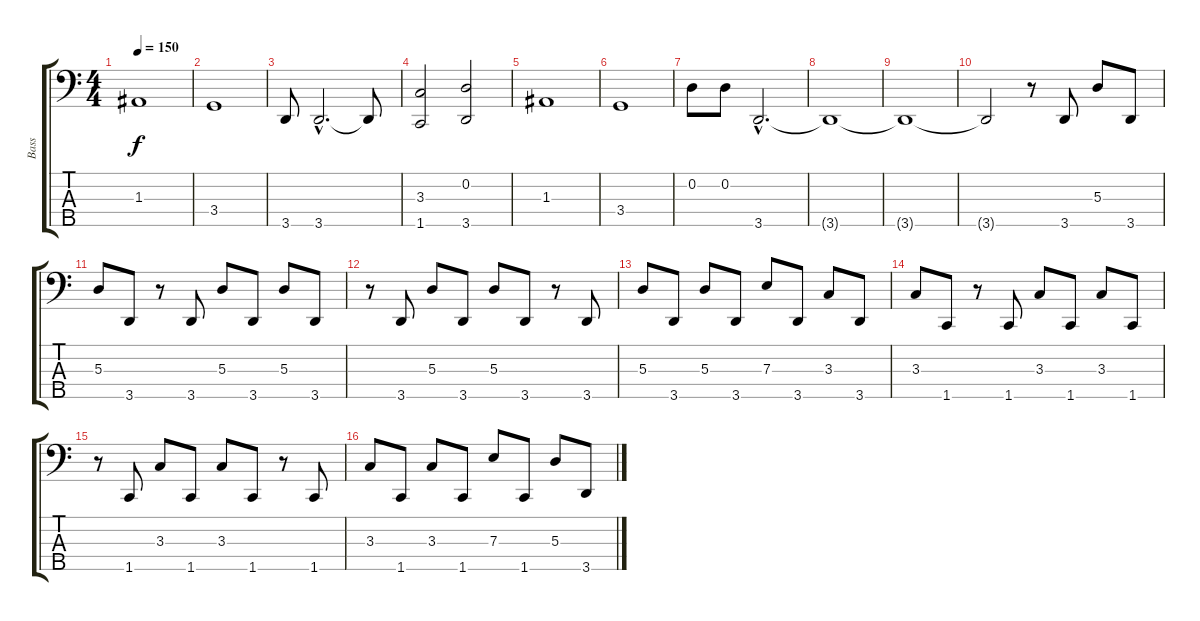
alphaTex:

\track ("Bass" "Bass") {instrument synthbass1}
\staff {score tabs}
\tuning (G2 D2 A1 E1 B0) {hide}
\ts (4 4)
\tempo 150
\clef f4
\ks c
1.3.1{dy f} |
3.4.1 |
3.5.8 3.5{hac}.2{d} 3.5{t}.8 |
(3.3 1.5).2 (0.2 3.5).2 |
1.3.1 |
3.4.1 |
0.2.8 0.2.8 3.5{hac}.2{d} |
3.5{t}.1 |
3.5{t}.1 |
3.5{t}.2 r.8 3.5.8 5.3.8 3.5.8 |
5.3.8 3.5.8 r.8 3.5.8 5.3.8 3.5.8 5.3.8 3.5.8 |
r.8 3.5.8 5.3.8 3.5.8 5.3.8 3.5.8 r.8 3.5.8 |
5.3.8 3.5.8 5.3.8 3.5.8 7.3.8 3.5.8 3.3.8 3.5.8 |
3.3.8 1.5.8 r.8 1.5.8 3.3.8 1.5.8 3.3.8 1.5.8 |
r.8 1.5.8 3.3.8 1.5.8 3.3.8 1.5.8 r.8 1.5.8 |
3.3.8 1.5.8 3.3.8 1.5.8 7.3.8 1.5.8 5.3.8 3.5.8
